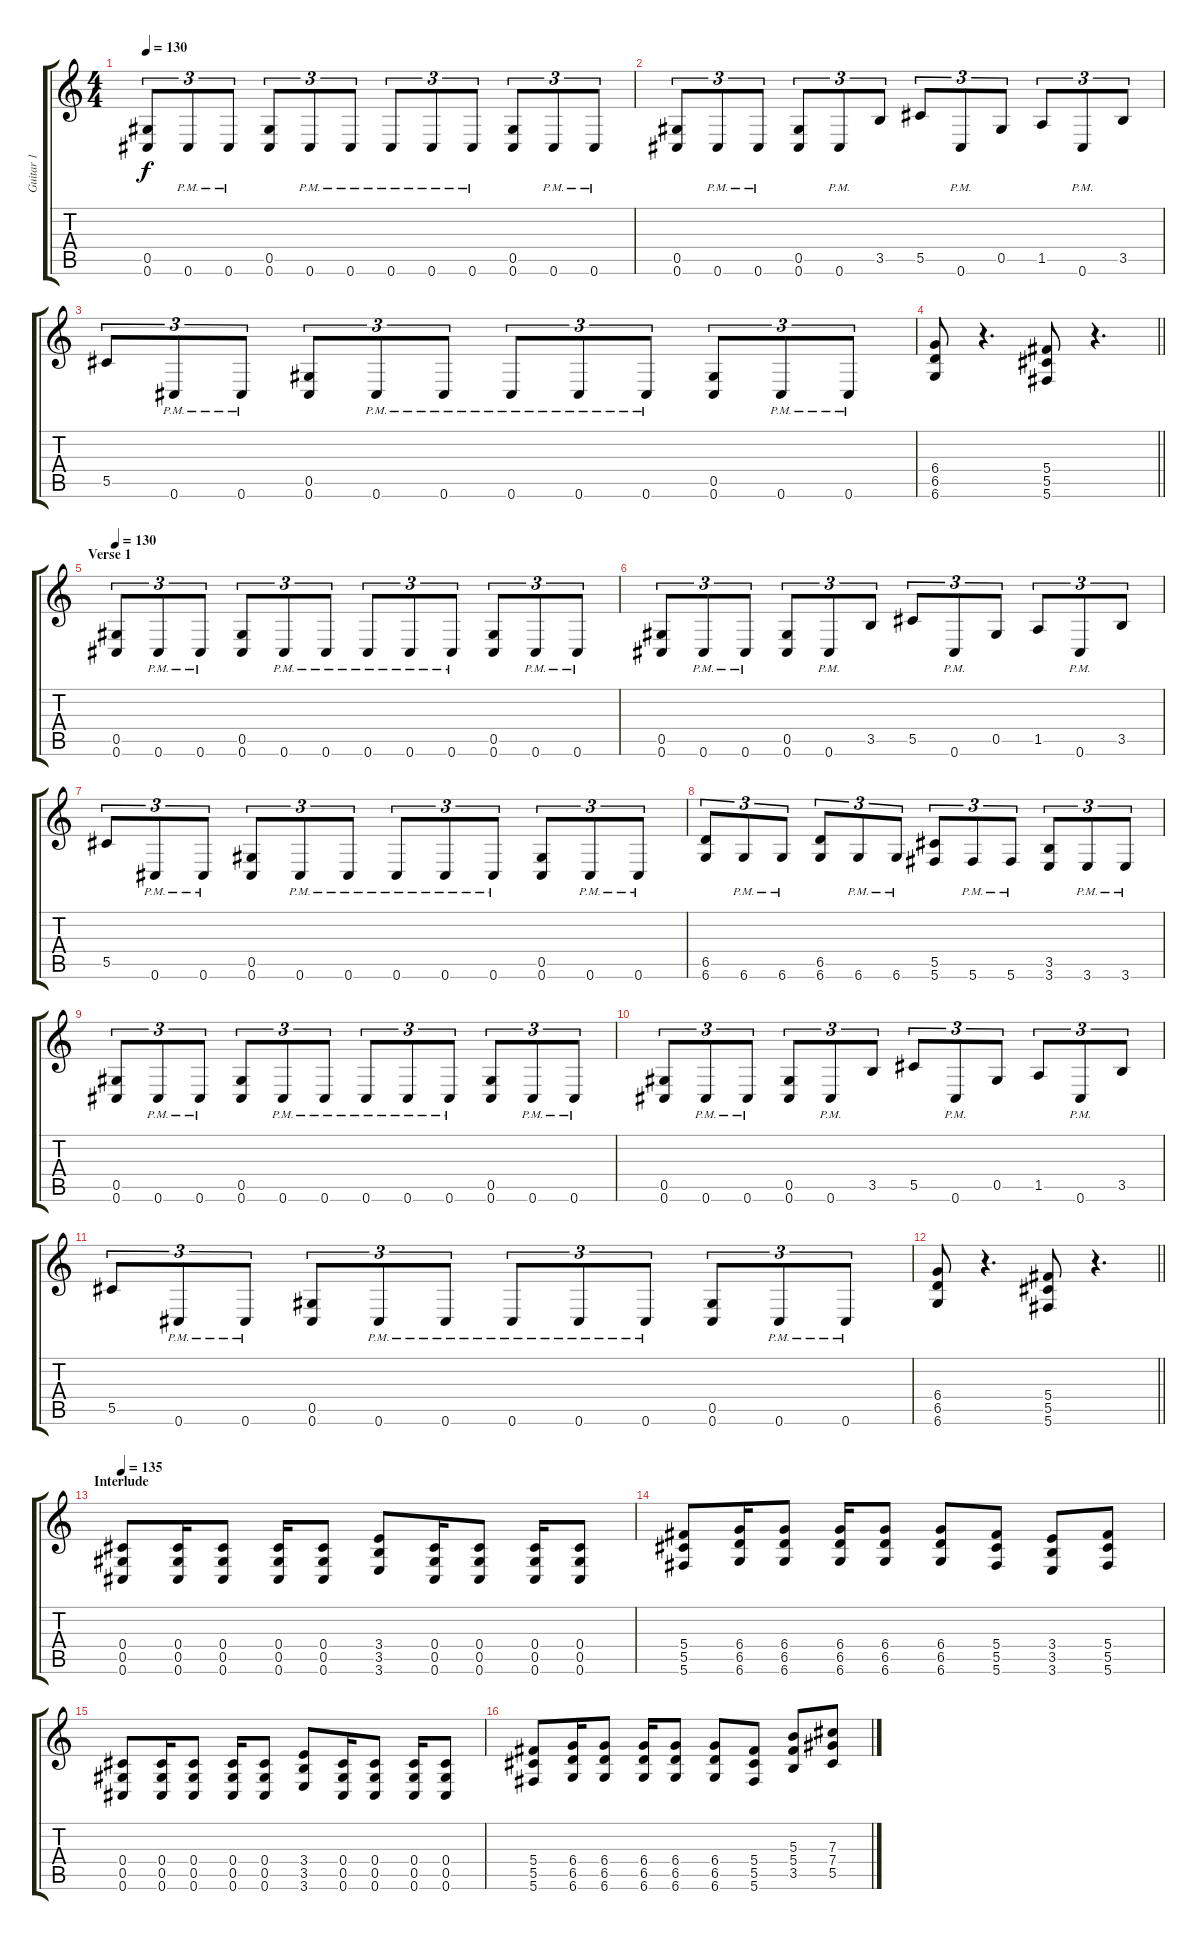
\track ("Guitar 1" "Guitar 1") {instrument overdrivenguitar}
\staff {score tabs}
\tuning (Eb4 Bb3 Gb3 Db3 Ab2 Db2) {hide}
\ts (4 4)
\tempo 130
\clef g2
\ks c
(0.5 0.6).8{tu (3 2) dy f} 0.6{pm}.8{tu (3 2)} 0.6{pm}.8{tu (3 2)} (0.5 0.6).8{tu (3 2)} 0.6{pm}.8{tu (3 2)} 0.6{pm}.8{tu (3 2)} 0.6{pm}.8{tu (3 2)} 0.6{pm}.8{tu (3 2)} 0.6{pm}.8{tu (3 2)} (0.5 0.6).8{tu (3 2)} 0.6{pm}.8{tu (3 2)} 0.6{pm}.8{tu (3 2)} |
(0.5 0.6).8{tu (3 2)} 0.6{pm}.8{tu (3 2)} 0.6{pm}.8{tu (3 2)} (0.5 0.6).8{tu (3 2)} 0.6{pm}.8{tu (3 2)} 3.5.8{tu (3 2)} 5.5.8{tu (3 2)} 0.6{pm}.8{tu (3 2)} 0.5.8{tu (3 2)} 1.5.8{tu (3 2)} 0.6{pm}.8{tu (3 2)} 3.5.8{tu (3 2)} |
5.5.8{tu (3 2)} 0.6{pm}.8{tu (3 2)} 0.6{pm}.8{tu (3 2)} (0.5 0.6).8{tu (3 2)} 0.6{pm}.8{tu (3 2)} 0.6{pm}.8{tu (3 2)} 0.6{pm}.8{tu (3 2)} 0.6{pm}.8{tu (3 2)} 0.6{pm}.8{tu (3 2)} (0.5 0.6).8{tu (3 2)} 0.6{pm}.8{tu (3 2)} 0.6{pm}.8{tu (3 2)} |
\barLineRight lightlight
(6.4 6.5 6.6).8 r.4{d} (5.4 5.5 5.6).8 r.4{d} |
\section ("" "Verse 1")
\tempo 130
(0.5 0.6).8{tu (3 2)} 0.6{pm}.8{tu (3 2)} 0.6{pm}.8{tu (3 2)} (0.5 0.6).8{tu (3 2)} 0.6{pm}.8{tu (3 2)} 0.6{pm}.8{tu (3 2)} 0.6{pm}.8{tu (3 2)} 0.6{pm}.8{tu (3 2)} 0.6{pm}.8{tu (3 2)} (0.5 0.6).8{tu (3 2)} 0.6{pm}.8{tu (3 2)} 0.6{pm}.8{tu (3 2)} |
(0.5 0.6).8{tu (3 2)} 0.6{pm}.8{tu (3 2)} 0.6{pm}.8{tu (3 2)} (0.5 0.6).8{tu (3 2)} 0.6{pm}.8{tu (3 2)} 3.5.8{tu (3 2)} 5.5.8{tu (3 2)} 0.6{pm}.8{tu (3 2)} 0.5.8{tu (3 2)} 1.5.8{tu (3 2)} 0.6{pm}.8{tu (3 2)} 3.5.8{tu (3 2)} |
5.5.8{tu (3 2)} 0.6{pm}.8{tu (3 2)} 0.6{pm}.8{tu (3 2)} (0.5 0.6).8{tu (3 2)} 0.6{pm}.8{tu (3 2)} 0.6{pm}.8{tu (3 2)} 0.6{pm}.8{tu (3 2)} 0.6{pm}.8{tu (3 2)} 0.6{pm}.8{tu (3 2)} (0.5 0.6).8{tu (3 2)} 0.6{pm}.8{tu (3 2)} 0.6{pm}.8{tu (3 2)} |
(6.5 6.6).8{tu (3 2)} 6.6{pm}.8{tu (3 2)} 6.6{pm}.8{tu (3 2)} (6.5 6.6).8{tu (3 2)} 6.6{pm}.8{tu (3 2)} 6.6{pm}.8{tu (3 2)} (5.5 5.6).8{tu (3 2)} 5.6{pm}.8{tu (3 2)} 5.6{pm}.8{tu (3 2)} (3.5 3.6).8{tu (3 2)} 3.6{pm}.8{tu (3 2)} 3.6{pm}.8{tu (3 2)} |
(0.5 0.6).8{tu (3 2)} 0.6{pm}.8{tu (3 2)} 0.6{pm}.8{tu (3 2)} (0.5 0.6).8{tu (3 2)} 0.6{pm}.8{tu (3 2)} 0.6{pm}.8{tu (3 2)} 0.6{pm}.8{tu (3 2)} 0.6{pm}.8{tu (3 2)} 0.6{pm}.8{tu (3 2)} (0.5 0.6).8{tu (3 2)} 0.6{pm}.8{tu (3 2)} 0.6{pm}.8{tu (3 2)} |
(0.5 0.6).8{tu (3 2)} 0.6{pm}.8{tu (3 2)} 0.6{pm}.8{tu (3 2)} (0.5 0.6).8{tu (3 2)} 0.6{pm}.8{tu (3 2)} 3.5.8{tu (3 2)} 5.5.8{tu (3 2)} 0.6{pm}.8{tu (3 2)} 0.5.8{tu (3 2)} 1.5.8{tu (3 2)} 0.6{pm}.8{tu (3 2)} 3.5.8{tu (3 2)} |
5.5.8{tu (3 2)} 0.6{pm}.8{tu (3 2)} 0.6{pm}.8{tu (3 2)} (0.5 0.6).8{tu (3 2)} 0.6{pm}.8{tu (3 2)} 0.6{pm}.8{tu (3 2)} 0.6{pm}.8{tu (3 2)} 0.6{pm}.8{tu (3 2)} 0.6{pm}.8{tu (3 2)} (0.5 0.6).8{tu (3 2)} 0.6{pm}.8{tu (3 2)} 0.6{pm}.8{tu (3 2)} |
\barLineRight lightlight
(6.4 6.5 6.6).8 r.4{d} (5.4 5.5 5.6).8 r.4{d} |
\section ("" "Interlude")
\tempo 135
(0.4 0.5 0.6).8 (0.4 0.5 0.6).16 (0.4 0.5 0.6).8 (0.4 0.5 0.6).16 (0.4 0.5 0.6).8 (3.4 3.5 3.6).8 (0.4 0.5 0.6).16 (0.4 0.5 0.6).8 (0.4 0.5 0.6).16 (0.4 0.5 0.6).8 |
(5.4 5.5 5.6).8 (6.4 6.5 6.6).16 (6.4 6.5 6.6).8 (6.4 6.5 6.6).16 (6.4 6.5 6.6).8 (6.4 6.5 6.6).8 (5.4 5.5 5.6).8 (3.4 3.5 3.6).8 (5.4 5.5 5.6).8 |
(0.4 0.5 0.6).8 (0.4 0.5 0.6).16 (0.4 0.5 0.6).8 (0.4 0.5 0.6).16 (0.4 0.5 0.6).8 (3.4 3.5 3.6).8 (0.4 0.5 0.6).16 (0.4 0.5 0.6).8 (0.4 0.5 0.6).16 (0.4 0.5 0.6).8 |
(5.4 5.5 5.6).8 (6.4 6.5 6.6).16 (6.4 6.5 6.6).8 (6.4 6.5 6.6).16 (6.4 6.5 6.6).8 (6.4 6.5 6.6).8 (5.4 5.5 5.6).8 (5.3 5.4 3.5).8 (7.3 7.4 5.5).8
